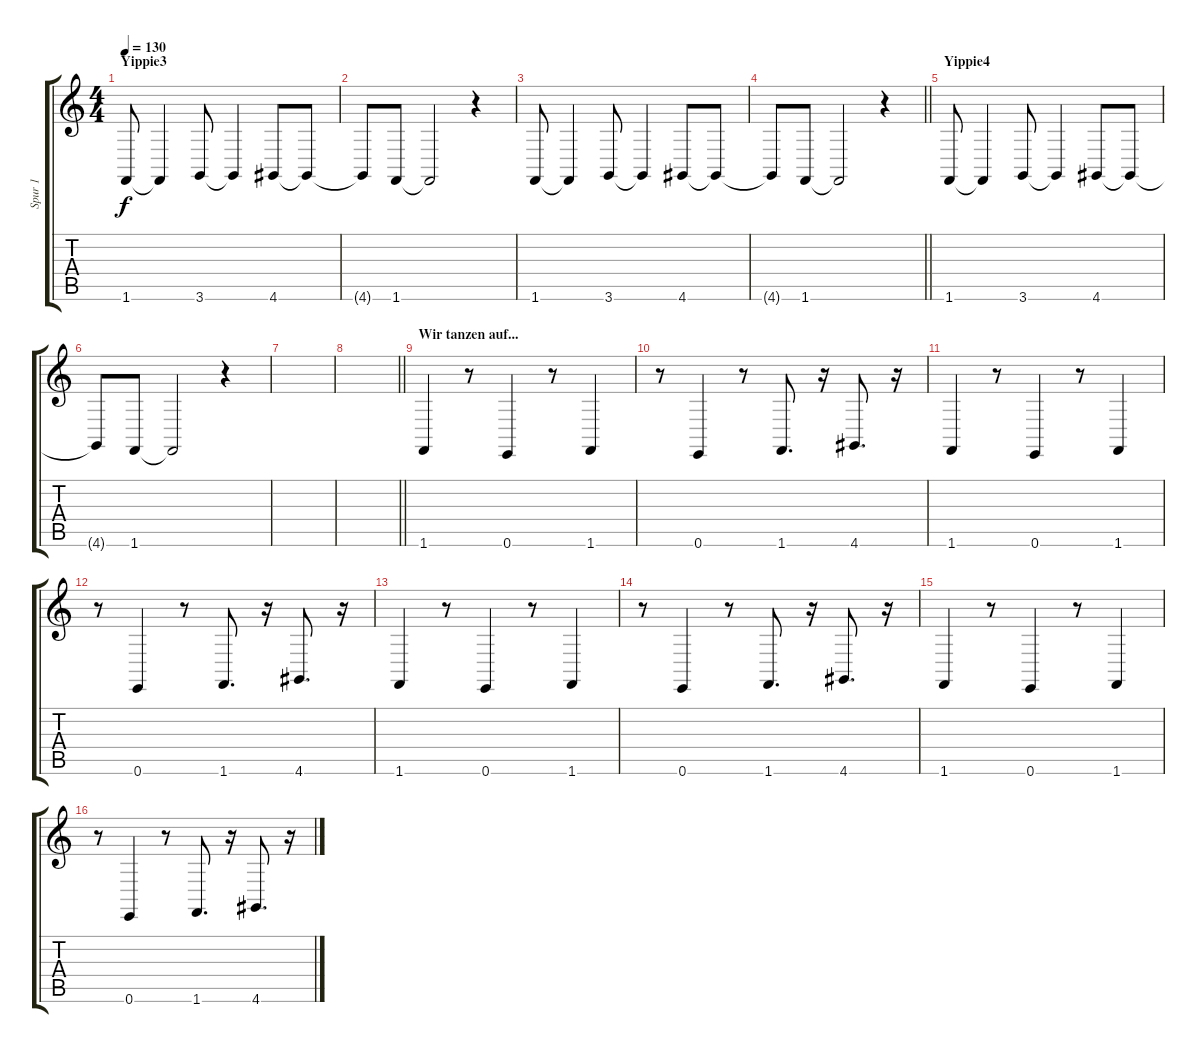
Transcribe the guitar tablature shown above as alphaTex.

\track ("Spur 1" "Spur 1") {instrument lead2sawtooth}
\staff {score tabs}
\tuning (E4 B3 G3 D3 A2 E2) {hide}
\ts (4 4)
\section ("" "Yippie3")
\tempo 130
\clef g2
\ks c
1.6.8{dy f balance 0} 1.6{t}.4 3.6.8 3.6{t}.4 4.6.8 4.6{t}.8 |
4.6{t}.8 1.6.8 1.6{t}.2 r.4 |
1.6.8{balance 16} 1.6{t}.4 3.6.8 3.6{t}.4 4.6.8 4.6{t}.8 |
\barLineRight lightlight
4.6{t}.8 1.6.8 1.6{t}.2 r.4 |
\section ("" "Yippie4")
1.6.8{balance 0} 1.6{t}.4 3.6.8 3.6{t}.4 4.6.8 4.6{t}.8 |
4.6{t}.8 1.6.8 1.6{t}.2 r.4 |
|
\barLineRight lightlight
|
\section ("" "Wir tanzen auf...")
1.6.4{balance 0} r.8 0.6.4 r.8 1.6.4 |
r.8 0.6.4 r.8 1.6.8{d} r.16 4.6.8{d} r.16 |
1.6.4{balance 16} r.8 0.6.4 r.8 1.6.4 |
r.8 0.6.4 r.8 1.6.8{d} r.16 4.6.8{d} r.16 |
1.6.4{balance 0} r.8 0.6.4 r.8 1.6.4 |
r.8 0.6.4 r.8 1.6.8{d} r.16 4.6.8{d} r.16 |
1.6.4{balance 16} r.8 0.6.4 r.8 1.6.4 |
r.8 0.6.4 r.8 1.6.8{d} r.16 4.6.8{d} r.16
